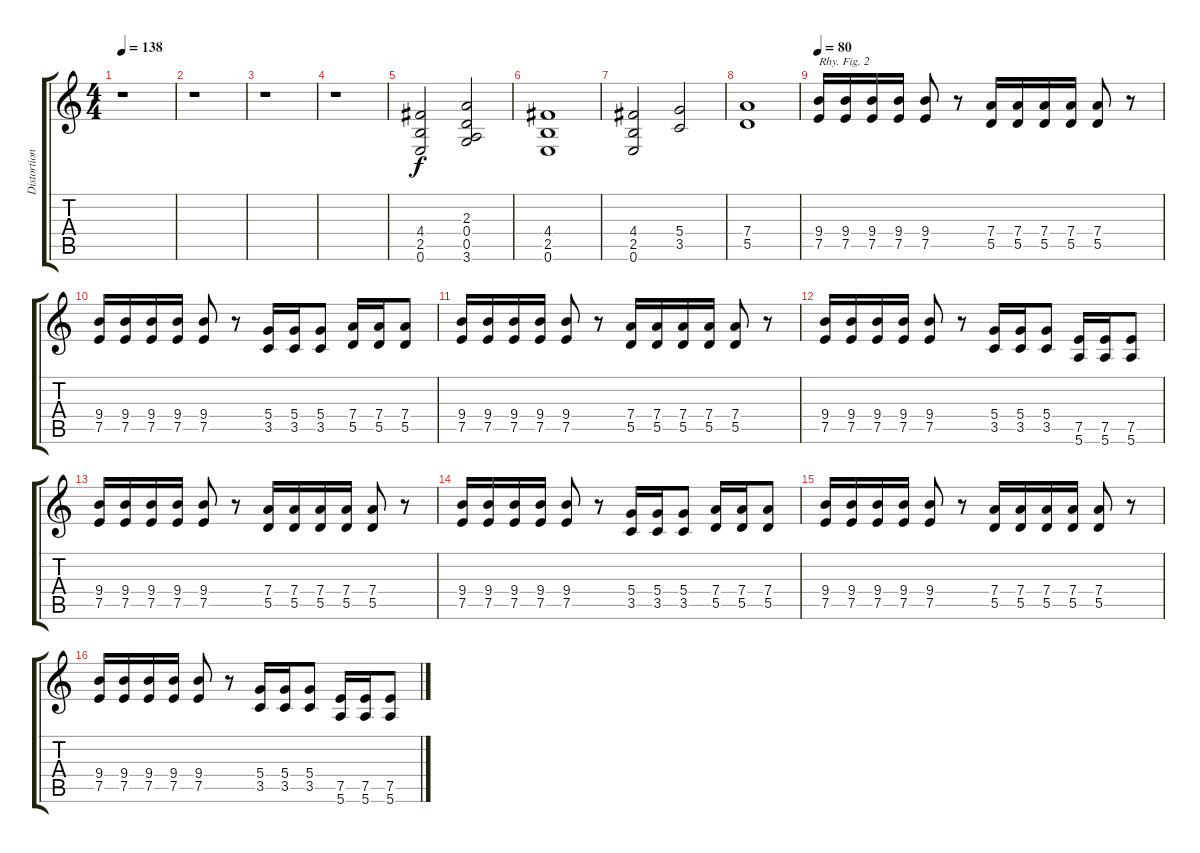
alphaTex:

\track ("Distortion Guitar 2" "Distortion") {instrument distortionguitar}
\staff {score tabs}
\tuning (E4 B3 G3 D3 A2 E2) {hide}
\ts (4 4)
\tempo 138
\clef g2
\ks c
r.1{dy f} |
r.1 |
r.1 |
r.1 |
(4.4 2.5 0.6).2 (2.3 0.4 0.5 3.6).2 |
(4.4 2.5 0.6).1 |
(4.4 2.5 0.6).2 (5.4 3.5).2 |
(7.4 5.5).1 |
\tempo 80
(9.4 7.5).16{txt "Rhy. Fig. 2"} (9.4 7.5).16 (9.4 7.5).16 (9.4 7.5).16 (9.4 7.5).8 r.8 (7.4 5.5).16 (7.4 5.5).16 (7.4 5.5).16 (7.4 5.5).16 (7.4 5.5).8 r.8 |
(9.4 7.5).16 (9.4 7.5).16 (9.4 7.5).16 (9.4 7.5).16 (9.4 7.5).8 r.8 (5.4 3.5).16 (5.4 3.5).16 (5.4 3.5).8 (7.4 5.5).16 (7.4 5.5).16 (7.4 5.5).8 |
(9.4 7.5).16 (9.4 7.5).16 (9.4 7.5).16 (9.4 7.5).16 (9.4 7.5).8 r.8 (7.4 5.5).16 (7.4 5.5).16 (7.4 5.5).16 (7.4 5.5).16 (7.4 5.5).8 r.8 |
(9.4 7.5).16 (9.4 7.5).16 (9.4 7.5).16 (9.4 7.5).16 (9.4 7.5).8 r.8 (5.4 3.5).16 (5.4 3.5).16 (5.4 3.5).8 (7.5 5.6).16 (7.5 5.6).16 (7.5 5.6).8 |
(9.4 7.5).16 (9.4 7.5).16 (9.4 7.5).16 (9.4 7.5).16 (9.4 7.5).8 r.8 (7.4 5.5).16 (7.4 5.5).16 (7.4 5.5).16 (7.4 5.5).16 (7.4 5.5).8 r.8 |
(9.4 7.5).16 (9.4 7.5).16 (9.4 7.5).16 (9.4 7.5).16 (9.4 7.5).8 r.8 (5.4 3.5).16 (5.4 3.5).16 (5.4 3.5).8 (7.4 5.5).16 (7.4 5.5).16 (7.4 5.5).8 |
(9.4 7.5).16 (9.4 7.5).16 (9.4 7.5).16 (9.4 7.5).16 (9.4 7.5).8 r.8 (7.4 5.5).16 (7.4 5.5).16 (7.4 5.5).16 (7.4 5.5).16 (7.4 5.5).8 r.8 |
(9.4 7.5).16 (9.4 7.5).16 (9.4 7.5).16 (9.4 7.5).16 (9.4 7.5).8 r.8 (5.4 3.5).16 (5.4 3.5).16 (5.4 3.5).8 (7.5 5.6).16 (7.5 5.6).16 (7.5 5.6).8
